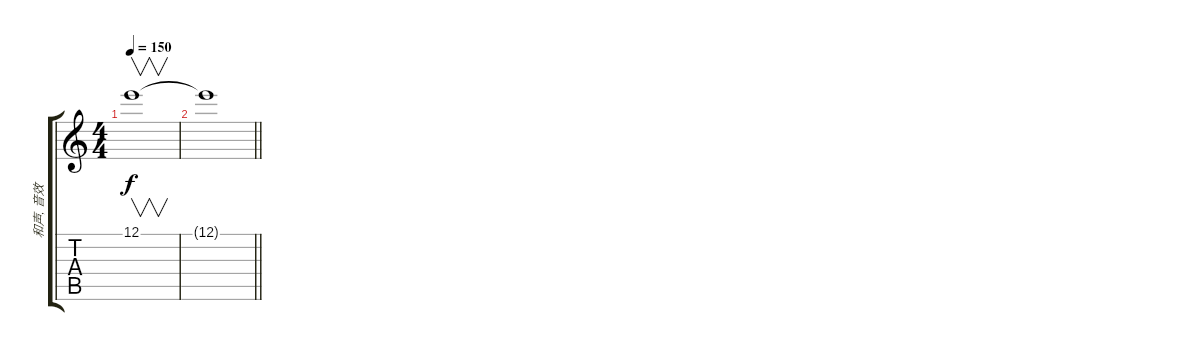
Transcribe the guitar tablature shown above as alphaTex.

\track ("和声, 音效" "和声, 音效") {instrument overdrivenguitar}
\staff {score tabs}
\tuning (E4 B3 G3 D3 A2 E2) {hide}
\ts (4 4)
\tempo 150
\clef g2
\ks c
12.1{t}.1{v dy f} |
\barLineRight lightlight
12.1{t}.1
